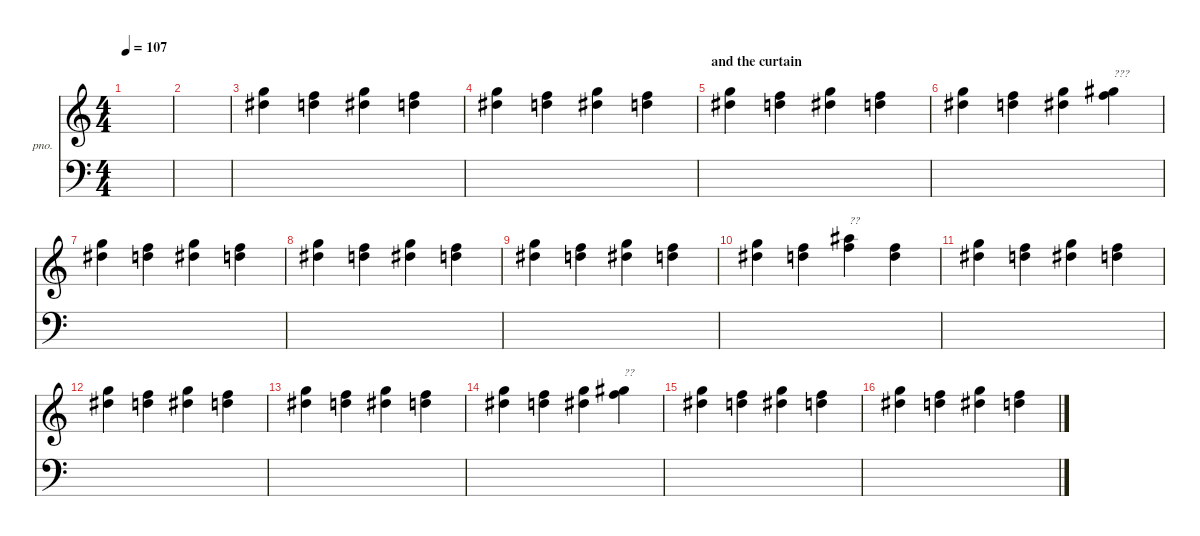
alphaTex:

\defaultSystemsLayout 4
\hideDynamics
\bracketExtendMode nobrackets
\firstSystemTrackNameOrientation horizontal
\otherSystemsTrackNameOrientation horizontal
\track ("Acoustic Piano" "pno.") {defaultSystemsLayout 4 solo instrument acousticgrandpiano}
\staff {score}
\tuning (E4 B3 G3 D3 A2 E2)
\ts (4 4)
\tempo 107
\clef g2
\scale
1.08858
\ks aminor
|
\scale
0.964579 |
\scale
0.964579 (11.1{acc #} 24.3).4{dy mf beam Down} (10.1 18.2).4{beam Down} (11.1{acc #} 20.2).4{beam Down} (10.1 18.2).4{beam Down} |
\scale
0.982263 (11.1{acc #} 24.3).4{beam Down} (10.1 18.2).4{beam Down} (11.1{acc #} 20.2).4{beam Down} (10.1 18.2).4{beam Down} |
\section ("" "and the curtain")
\scale
1.093 (11.1{acc #} 24.3).4{beam Down} (10.1 18.2).4{beam Down} (11.1{acc #} 20.2).4{beam Down} (10.1 18.2).4{beam Down} |
\scale
0.969 (11.1{acc #} 24.3).4{beam Down} (10.1 18.2).4{beam Down} (11.1{acc #} 20.2).4{beam Down} (25.3{acc #} 18.2).4{txt "???" beam Down} |
\scale
0.969 (11.1{acc #} 24.3).4{beam Down} (10.1 18.2).4{beam Down} (11.1{acc #} 20.2).4{beam Down} (10.1 18.2).4{beam Down} |
\scale
0.969 (11.1{acc #} 24.3).4{beam Down} (10.1 18.2).4{beam Down} (11.1{acc #} 20.2).4{beam Down} (10.1 18.2).4{beam Down} |
\scale
1.093 (11.1{acc #} 24.3).4{beam Down} (10.1 18.2).4{beam Down} (11.1{acc #} 20.2).4{beam Down} (10.1 18.2).4{beam Down} |
\scale
0.969 (11.1{acc #} 24.3).4{beam Down} (10.1 18.2).4{beam Down} (23.2{acc #} 22.3).4{txt "??" beam Down} (18.2 10.1).4{beam Down} |
\scale
0.969 (11.1{acc #} 24.3).4{beam Down} (10.1 18.2).4{beam Down} (11.1{acc #} 20.2).4{beam Down} (10.1 18.2).4{beam Down} |
\scale
0.969 (11.1{acc #} 24.3).4{beam Down} (10.1 18.2).4{beam Down} (11.1{acc #} 20.2).4{beam Down} (10.1 18.2).4{beam Down} |
\scale
1.093 (11.1{acc #} 24.3).4{beam Down} (10.1 18.2).4{beam Down} (11.1{acc #} 20.2).4{beam Down} (10.1 18.2).4{beam Down} |
\scale
0.969 (11.1{acc #} 24.3).4{beam Down} (10.1 18.2).4{beam Down} (11.1{acc #} 20.2).4{beam Down} (25.3{acc #} 18.2).4{txt "??" beam Down} |
\scale
0.969 (11.1{acc #} 24.3).4{beam Down} (10.1 18.2).4{beam Down} (11.1{acc #} 20.2).4{beam Down} (10.1 18.2).4{beam Down} |
\scale
0.969 (11.1{acc #} 24.3).4{beam Down} (10.1 18.2).4{beam Down} (11.1{acc #} 20.2).4{beam Down} (10.1 18.2).4{beam Down}
\staff {score}
\tuning (G2 D2 A1 E1 B0)
\clef f4
\ottava regular
\simile none
\scale
1.08858
\ks aminor
|
\scale
0.964579 |
\scale
0.964579 |
\scale
0.982263 |
\scale
1.093 |
\scale
0.969 |
\scale
0.969 |
\scale
0.969 |
\scale
1.093 |
\scale
0.969 |
\scale
0.969 |
\scale
0.969 |
\scale
1.093 |
\scale
0.969 |
\scale
0.969 |
\scale
0.969
